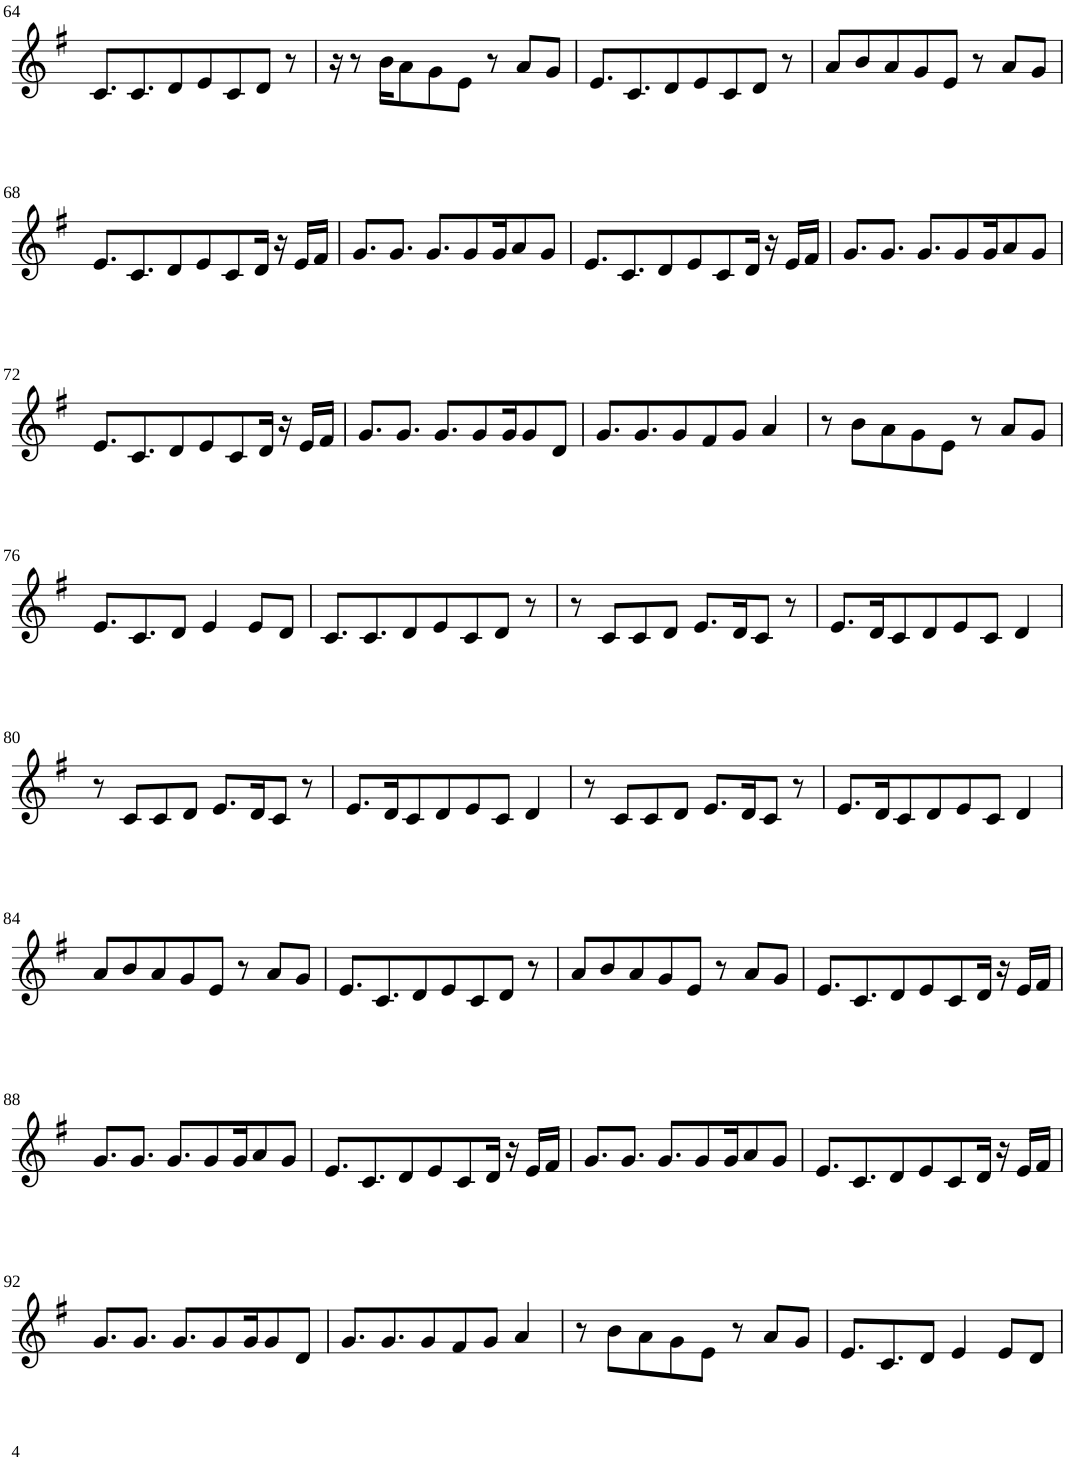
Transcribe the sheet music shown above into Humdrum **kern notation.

**kern
*part1
*staff1
*I"Violin
!!LO:PB:g=z
*clefG2
*k[f#]
*G:
*M8/8
=64
8.c/L
8.c/
8d/
8e/
8c/
8d/J
8r
=65
16r
8r
16b\KL
8a\
8g\
8e\J
8r
8a/L
8g/J
=66
8.e/L
8.c/
8d/
8e/
8c/
8d/J
8r
=67
8a/L
8b/
8a/
8g/
8e/J
8r
8a/L
8g/J
!!LO:LB:g=z
=68
8.e/L
8.c/
8d/
8e/
8c/
16d/Jk
16r
16e/LL
16f#/JJ
=69
8.g/L
8.g/J
8.g/L
8g/
16g/K
8a/
8g/J
=70
8.e/L
8.c/
8d/
8e/
8c/
16d/Jk
16r
16e/LL
16f#/JJ
=71
8.g/L
8.g/J
8.g/L
8g/
16g/K
8a/
8g/J
!!LO:LB:g=z
=72
8.e/L
8.c/
8d/
8e/
8c/
16d/Jk
16r
16e/LL
16f#/JJ
=73
8.g/L
8.g/J
8.g/L
8g/
16g/K
8g/
8d/J
=74
8.g/L
8.g/
8g/
8f#/
8g/J
4a/
=75
8r
8b\L
8a\
8g\
8e\J
8r
8a/L
8g/J
!!LO:LB:g=z
=76
8.e/L
8.c/
8d/J
4e/
8e/L
8d/J
=77
8.c/L
8.c/
8d/
8e/
8c/
8d/J
8r
=78
8r
8c/L
8c/
8d/J
8.e/L
16d/K
8c/J
8r
=79
8.e/L
16d/K
8c/
8d/
8e/
8c/J
4d/
!!LO:LB:g=z
=80
8r
8c/L
8c/
8d/J
8.e/L
16d/K
8c/J
8r
=81
8.e/L
16d/K
8c/
8d/
8e/
8c/J
4d/
=82
8r
8c/L
8c/
8d/J
8.e/L
16d/K
8c/J
8r
=83
8.e/L
16d/K
8c/
8d/
8e/
8c/J
4d/
!!LO:LB:g=z
=84
8a/L
8b/
8a/
8g/
8e/J
8r
8a/L
8g/J
=85
8.e/L
8.c/
8d/
8e/
8c/
8d/J
8r
=86
8a/L
8b/
8a/
8g/
8e/J
8r
8a/L
8g/J
=87
8.e/L
8.c/
8d/
8e/
8c/
16d/Jk
16r
16e/LL
16f#/JJ
!!LO:LB:g=z
=88
8.g/L
8.g/J
8.g/L
8g/
16g/K
8a/
8g/J
=89
8.e/L
8.c/
8d/
8e/
8c/
16d/Jk
16r
16e/LL
16f#/JJ
=90
8.g/L
8.g/J
8.g/L
8g/
16g/K
8a/
8g/J
=91
8.e/L
8.c/
8d/
8e/
8c/
16d/Jk
16r
16e/LL
16f#/JJ
!!LO:LB:g=z
=92
8.g/L
8.g/J
8.g/L
8g/
16g/K
8g/
8d/J
=93
8.g/L
8.g/
8g/
8f#/
8g/J
4a/
=94
8r
8b\L
8a\
8g\
8e\J
8r
8a/L
8g/J
=95
8.e/L
8.c/
8d/J
4e/
8e/L
8d/J
=
*-
